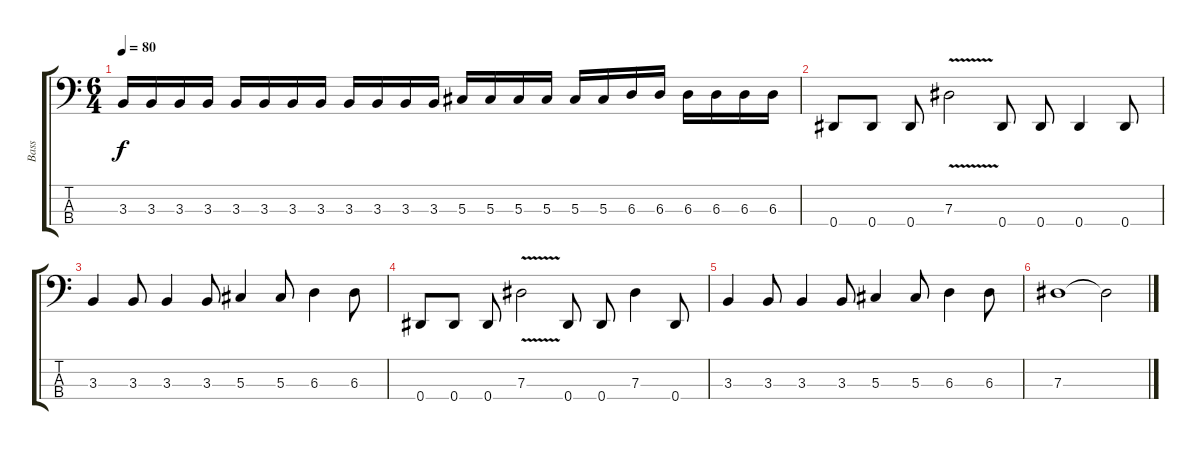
\track ("Bass" "Bass") {instrument electricbasspick}
\staff {score tabs}
\tuning (Gb2 Db2 Ab1 Eb1) {hide}
\ts (6 4)
\tempo 80
\clef f4
\ks c
3.3.16{dy f} 3.3.16 3.3.16 3.3.16 3.3.16 3.3.16 3.3.16 3.3.16 3.3.16 3.3.16 3.3.16 3.3.16 5.3.16 5.3.16 5.3.16 5.3.16 5.3.16 5.3.16 6.3.16 6.3.16 6.3.16 6.3.16 6.3.16 6.3.16 |
0.4.8 0.4.8 0.4.8 7.3{v}.2 0.4.8 0.4.8 0.4.4 0.4.8 |
3.3.4 3.3.8 3.3.4 3.3.8 5.3.4 5.3.8 6.3.4 6.3.8 |
0.4.8 0.4.8 0.4.8 7.3{v}.2 0.4.8 0.4.8 7.3.4 0.4.8 |
3.3.4 3.3.8 3.3.4 3.3.8 5.3.4 5.3.8 6.3.4 6.3.8 |
7.3.1 7.3{t}.2
